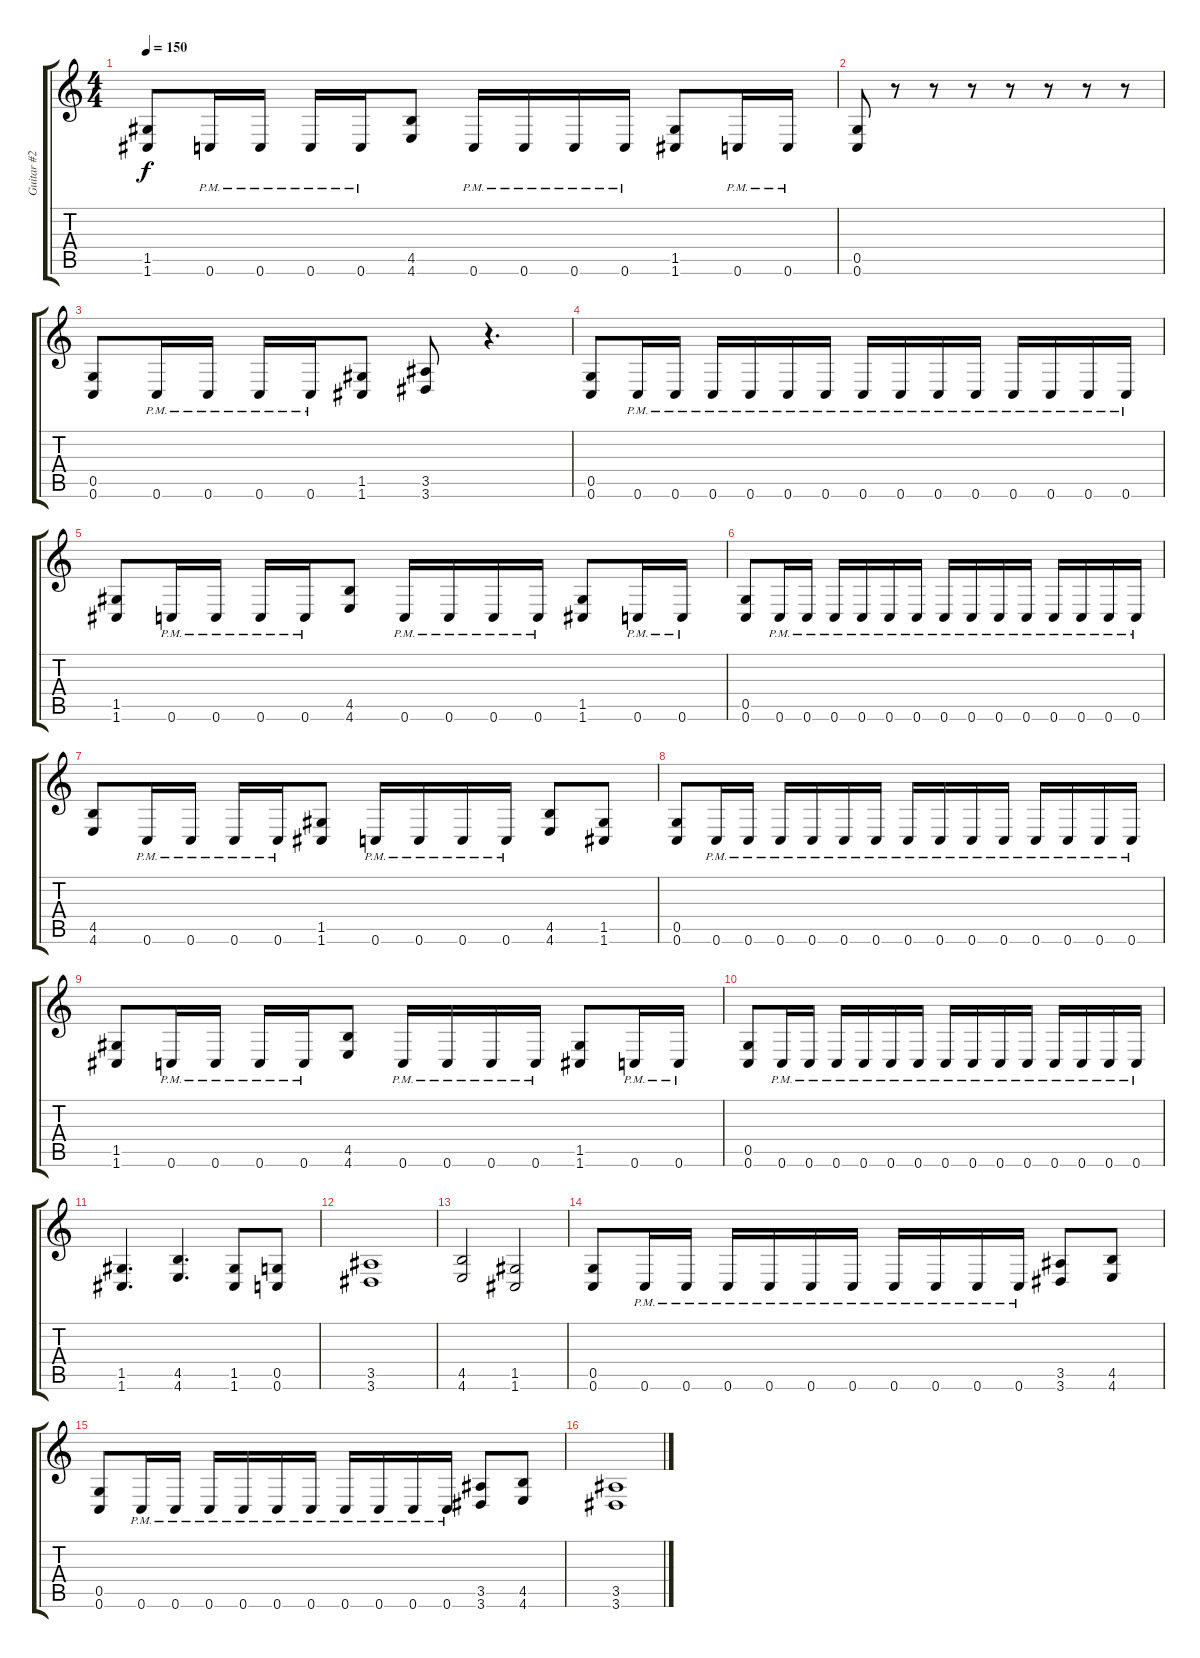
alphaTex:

\track ("Guitar #2" "Guitar #2") {instrument distortionguitar}
\staff {score tabs}
\tuning (D4 A3 F3 C3 G2 C2) {hide}
\ts (4 4)
\tempo 150
\clef g2
\ks c
(1.5 1.6).8{dy f} 0.6{pm}.16 0.6{pm}.16 0.6{pm}.16 0.6{pm}.16 (4.5 4.6).8 0.6{pm}.16 0.6{pm}.16 0.6{pm}.16 0.6{pm}.16 (1.5 1.6).8 0.6{pm}.16 0.6{pm}.16 |
(0.5 0.6).8 r.8 r.8 r.8 r.8 r.8 r.8 r.8 |
(0.5 0.6).8 0.6{pm}.16 0.6{pm}.16 0.6{pm}.16 0.6{pm}.16 (1.5 1.6).8 (3.5 3.6).8 r.4{d} |
(0.5 0.6).8 0.6{pm}.16 0.6{pm}.16 0.6{pm}.16 0.6{pm}.16 0.6{pm}.16 0.6{pm}.16 0.6{pm}.16 0.6{pm}.16 0.6{pm}.16 0.6{pm}.16 0.6{pm}.16 0.6{pm}.16 0.6{pm}.16 0.6{pm}.16 |
(1.5 1.6).8 0.6{pm}.16 0.6{pm}.16 0.6{pm}.16 0.6{pm}.16 (4.5 4.6).8 0.6{pm}.16 0.6{pm}.16 0.6{pm}.16 0.6{pm}.16 (1.5 1.6).8 0.6{pm}.16 0.6{pm}.16 |
(0.5 0.6).8 0.6{pm}.16 0.6{pm}.16 0.6{pm}.16 0.6{pm}.16 0.6{pm}.16 0.6{pm}.16 0.6{pm}.16 0.6{pm}.16 0.6{pm}.16 0.6{pm}.16 0.6{pm}.16 0.6{pm}.16 0.6{pm}.16 0.6{pm}.16 |
(4.5 4.6).8 0.6{pm}.16 0.6{pm}.16 0.6{pm}.16 0.6{pm}.16 (1.5 1.6).8 0.6{pm}.16 0.6{pm}.16 0.6{pm}.16 0.6{pm}.16 (4.5 4.6).8 (1.5 1.6).8 |
(0.5 0.6).8 0.6{pm}.16 0.6{pm}.16 0.6{pm}.16 0.6{pm}.16 0.6{pm}.16 0.6{pm}.16 0.6{pm}.16 0.6{pm}.16 0.6{pm}.16 0.6{pm}.16 0.6{pm}.16 0.6{pm}.16 0.6{pm}.16 0.6{pm}.16 |
(1.5 1.6).8 0.6{pm}.16 0.6{pm}.16 0.6{pm}.16 0.6{pm}.16 (4.5 4.6).8 0.6{pm}.16 0.6{pm}.16 0.6{pm}.16 0.6{pm}.16 (1.5 1.6).8 0.6{pm}.16 0.6{pm}.16 |
(0.5 0.6).8 0.6{pm}.16 0.6{pm}.16 0.6{pm}.16 0.6{pm}.16 0.6{pm}.16 0.6{pm}.16 0.6{pm}.16 0.6{pm}.16 0.6{pm}.16 0.6{pm}.16 0.6{pm}.16 0.6{pm}.16 0.6{pm}.16 0.6{pm}.16 |
(1.5 1.6).4{d} (4.5 4.6).4{d} (1.5 1.6).8 (0.5 0.6).8 |
(3.5 3.6).1 |
(4.5 4.6).2 (1.5 1.6).2 |
(0.5 0.6).8 0.6{pm}.16 0.6{pm}.16 0.6{pm}.16 0.6{pm}.16 0.6{pm}.16 0.6{pm}.16 0.6{pm}.16 0.6{pm}.16 0.6{pm}.16 0.6{pm}.16 (3.5 3.6).8 (4.5 4.6).8 |
(0.5 0.6).8 0.6{pm}.16 0.6{pm}.16 0.6{pm}.16 0.6{pm}.16 0.6{pm}.16 0.6{pm}.16 0.6{pm}.16 0.6{pm}.16 0.6{pm}.16 0.6{pm}.16 (3.5 3.6).8 (4.5 4.6).8 |
(3.5 3.6).1
